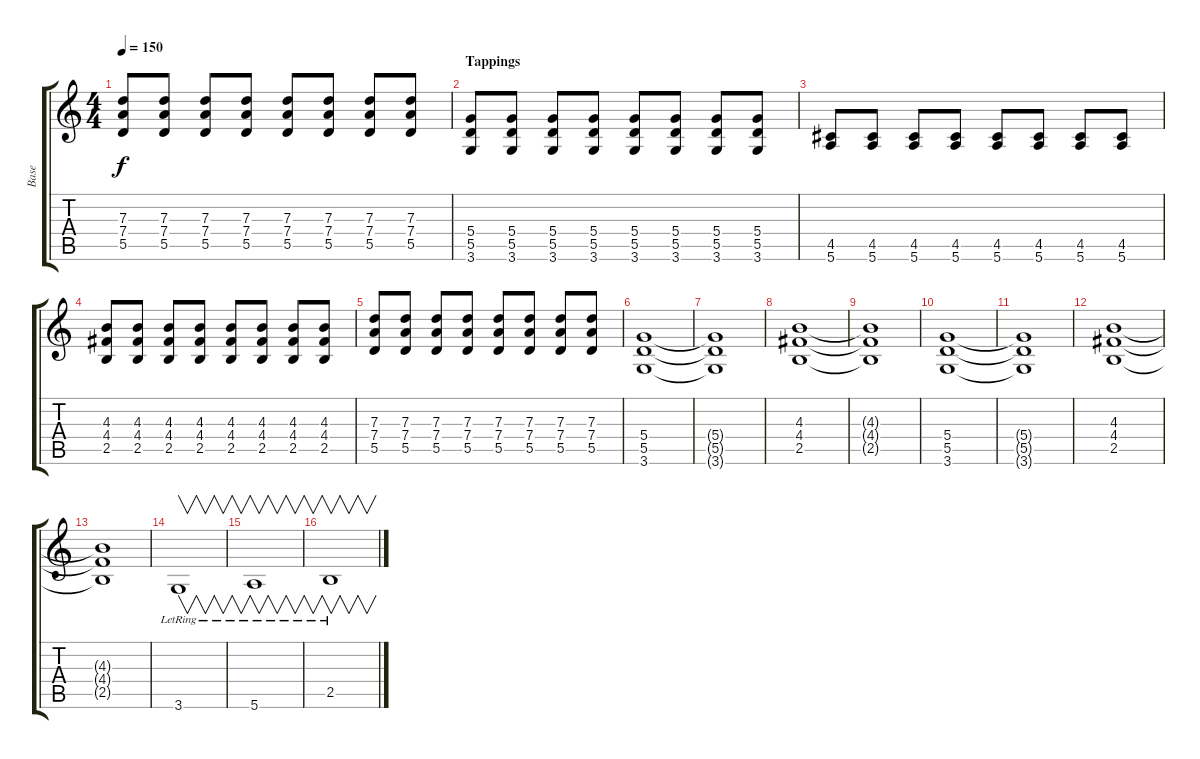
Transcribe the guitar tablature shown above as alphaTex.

\track ("Base" "Base") {instrument distortionguitar}
\staff {score tabs}
\tuning (E4 B3 G3 D3 A2 E2) {hide}
\ts (4 4)
\tempo 150
\clef g2
\ks c
(7.3 7.4 5.5).8{dy f} (7.3 7.4 5.5).8 (7.3 7.4 5.5).8 (7.3 7.4 5.5).8 (7.3 7.4 5.5).8 (7.3 7.4 5.5).8 (7.3 7.4 5.5).8 (7.3 7.4 5.5).8 |
\section ("" "Tappings")
(5.4 5.5 3.6).8 (5.4 5.5 3.6).8 (5.4 5.5 3.6).8 (5.4 5.5 3.6).8 (5.4 5.5 3.6).8 (5.4 5.5 3.6).8 (5.4 5.5 3.6).8 (5.4 5.5 3.6).8 |
(4.5 5.6).8 (4.5 5.6).8 (4.5 5.6).8 (4.5 5.6).8 (4.5 5.6).8 (4.5 5.6).8 (4.5 5.6).8 (4.5 5.6).8 |
(4.3 4.4 2.5).8 (4.3 4.4 2.5).8 (4.3 4.4 2.5).8 (4.3 4.4 2.5).8 (4.3 4.4 2.5).8 (4.3 4.4 2.5).8 (4.3 4.4 2.5).8 (4.3 4.4 2.5).8 |
(7.3 7.4 5.5).8 (7.3 7.4 5.5).8 (7.3 7.4 5.5).8 (7.3 7.4 5.5).8 (7.3 7.4 5.5).8 (7.3 7.4 5.5).8 (7.3 7.4 5.5).8 (7.3 7.4 5.5).8 |
(5.4 5.5 3.6).1 |
(5.4{t} 5.5{t} 3.6{t}).1 |
(4.3 4.4 2.5).1 |
(4.3{t} 4.4{t} 2.5{t}).1 |
(5.4 5.5 3.6).1 |
(5.4{t} 5.5{t} 3.6{t}).1 |
(4.3 4.4 2.5).1 |
(4.3{t} 4.4{t} 2.5{t}).1 |
3.6{lr}.1{v volume 12 instrument distortionguitar} |
5.6{lr}.1{v} |
2.5{lr}.1{v}
